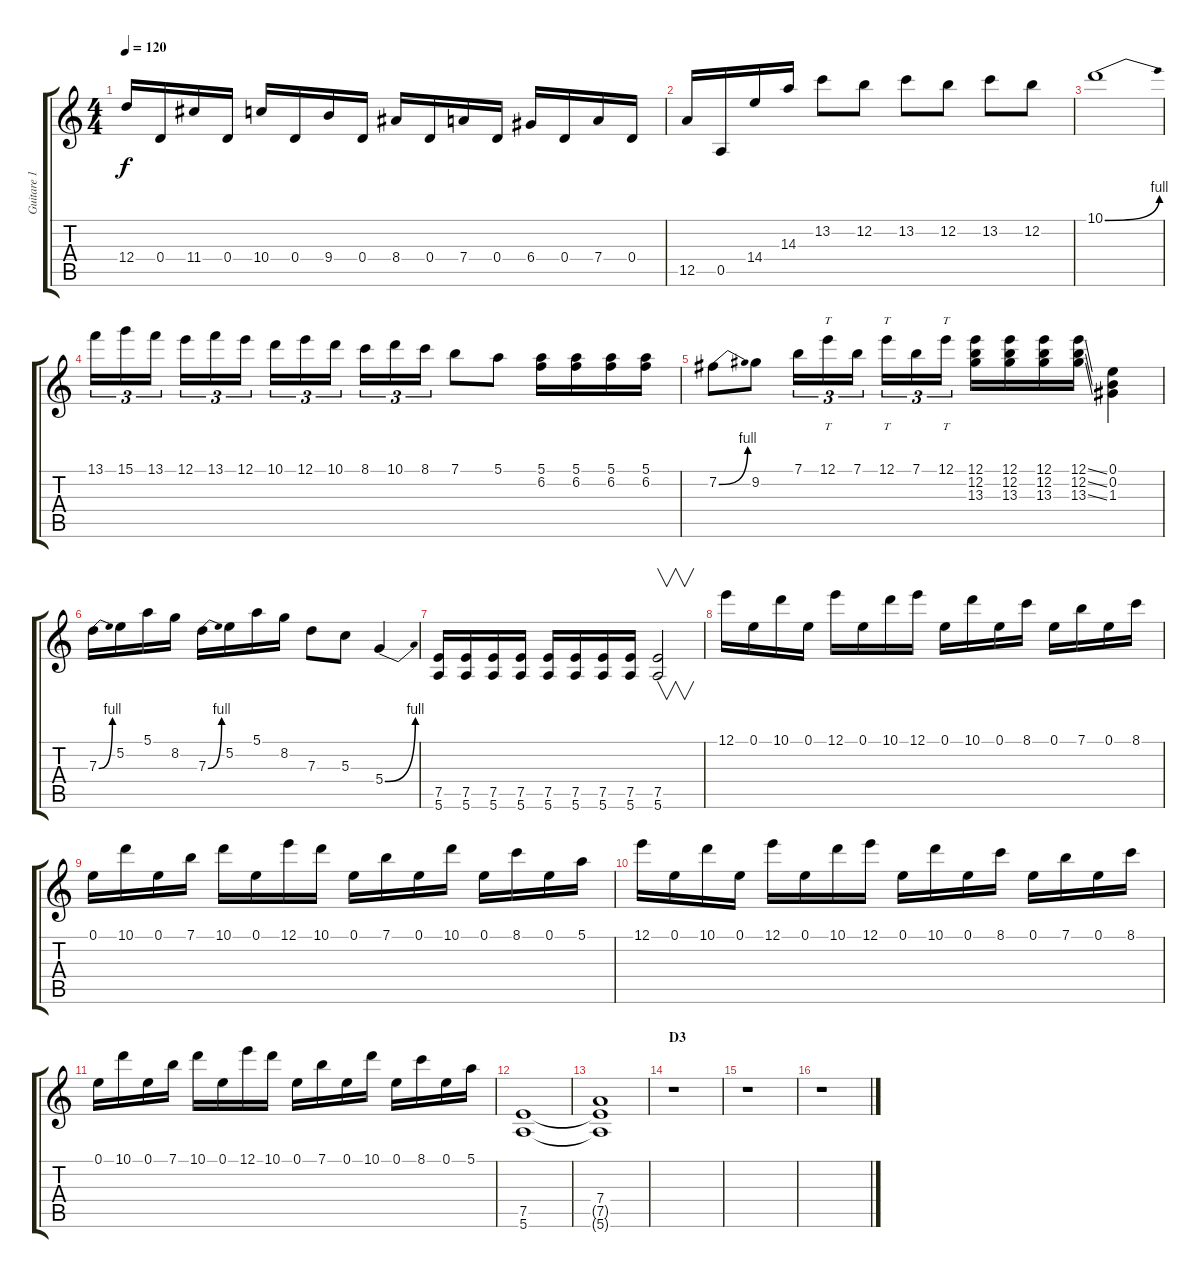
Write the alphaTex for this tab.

\track ("Guitare 1" "Guitare 1") {instrument distortionguitar}
\staff {score tabs}
\tuning (E4 B3 G3 D3 A2 E2) {hide}
\ts (4 4)
\tempo 120
\clef g2
\ks c
12.4.16{dy f} 0.4.16 11.4.16 0.4.16 10.4.16 0.4.16 9.4.16 0.4.16 8.4.16 0.4.16 7.4.16 0.4.16 6.4.16 0.4.16 7.4.16 0.4.16 |
12.5.16 0.5.16 14.4.16 14.3.16 13.2.8 12.2.8 13.2.8 12.2.8 13.2.8 12.2.8 |
10.1{be (bend 0 0 60 4)}.1 |
13.1.16{tu (3 2)} 15.1.16{tu (3 2)} 13.1.16{tu (3 2)} 12.1.16{tu (3 2)} 13.1.16{tu (3 2)} 12.1.16{tu (3 2)} 10.1.16{tu (3 2)} 12.1.16{tu (3 2)} 10.1.16{tu (3 2)} 8.1.16{tu (3 2)} 10.1.16{tu (3 2)} 8.1.16{tu (3 2)} 7.1.8 5.1.8 (5.1 6.2).16 (5.1 6.2).16 (5.1 6.2).16 (5.1 6.2).16 |
7.2{be (bend 0 0 60 4)}.8 9.2.8 7.1.16{tu (3 2)} 12.1.16{tt tu (3 2)} 7.1.16{tu (3 2)} 12.1.16{tt tu (3 2)} 7.1.16{tu (3 2)} 12.1.16{tt tu (3 2)} (12.1 12.2 13.3).16 (12.1 12.2 13.3).16 (12.1 12.2 13.3).16 (12.1{ss} 12.2{ss} 13.3{ss}).16 (0.1 0.2 1.3).4 |
7.3{be (bend 0 0 60 4)}.16 5.2.16 5.1.16 8.2.16 7.3{be (bend 0 0 60 4)}.16 5.2.16 5.1.16 8.2.16 7.3.8 5.3.8 5.4{be (bend 0 0 60 4)}.4 |
(7.5 5.6).16 (7.5 5.6).16 (7.5 5.6).16 (7.5 5.6).16 (7.5 5.6).16 (7.5 5.6).16 (7.5 5.6).16 (7.5 5.6).16 (7.5 5.6).2{v} |
12.1.16 0.1.16 10.1.16 0.1.16 12.1.16 0.1.16 10.1.16 12.1.16 0.1.16 10.1.16 0.1.16 8.1.16 0.1.16 7.1.16 0.1.16 8.1.16 |
0.1.16 10.1.16 0.1.16 7.1.16 10.1.16 0.1.16 12.1.16 10.1.16 0.1.16 7.1.16 0.1.16 10.1.16 0.1.16 8.1.16 0.1.16 5.1.16 |
12.1.16 0.1.16 10.1.16 0.1.16 12.1.16 0.1.16 10.1.16 12.1.16 0.1.16 10.1.16 0.1.16 8.1.16 0.1.16 7.1.16 0.1.16 8.1.16 |
0.1.16 10.1.16 0.1.16 7.1.16 10.1.16 0.1.16 12.1.16 10.1.16 0.1.16 7.1.16 0.1.16 10.1.16 0.1.16 8.1.16 0.1.16 5.1.16 |
(7.5 5.6).1 |
(7.4 7.5{t} 5.6{t}).1 |
\section ("" "D3")
r.1 |
r.1 |
r.1
